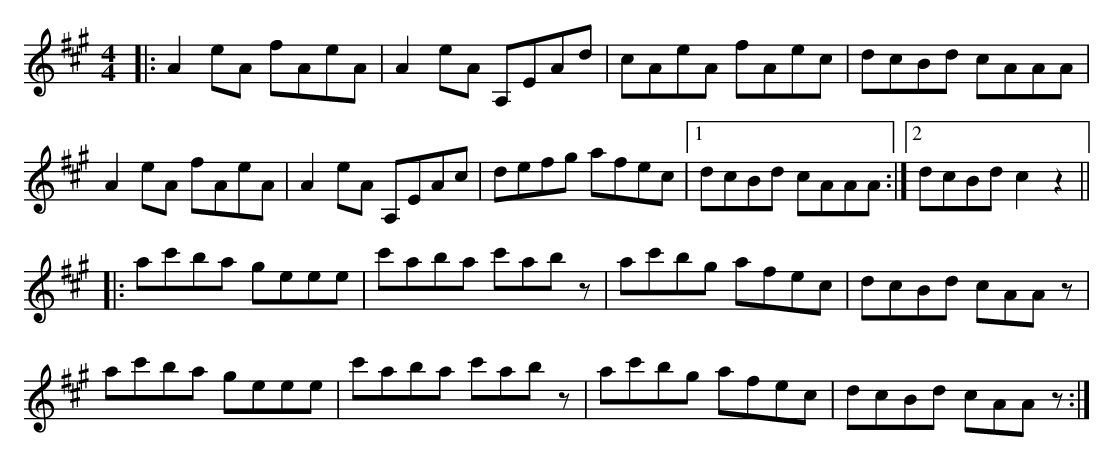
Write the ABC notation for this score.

X:1
M:4/4
K:A
|:A2eA fAeA|A2eA A,EAd|cAeA fAec|dcBd cAAA|
A2eA fAeA|A2eA A,EAc|defg afec|1 dcBd cAAA:|2 dcBd c2z2||
|:ac'ba geee|c'aba c'abz|ac'bg afec|dcBd cAAz|
ac'ba geee|c'aba c'abz|ac'bg afec|dcBd cAAz:|
